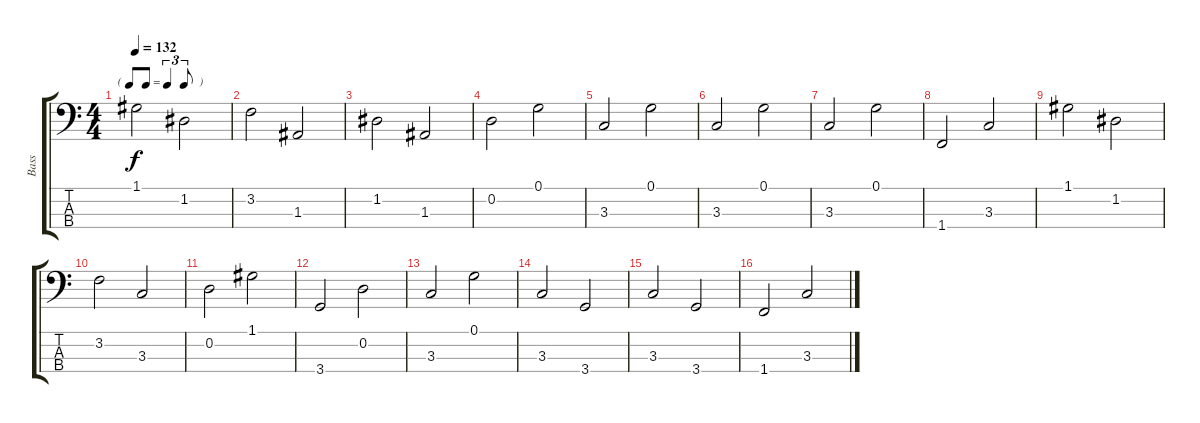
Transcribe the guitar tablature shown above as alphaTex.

\track ("Bass" "Bass") {instrument slapbass1}
\staff {score tabs}
\tuning (G2 D2 A1 E1) {hide}
\ts (4 4)
\tf triplet8th
\tempo 132
\clef f4
\ks c
1.1.2{dy f} 1.2.2 |
3.2.2 1.3.2 |
1.2.2 1.3.2 |
0.2.2 0.1.2 |
3.3.2 0.1.2 |
3.3.2 0.1.2 |
3.3.2 0.1.2 |
1.4.2 3.3.2 |
1.1.2 1.2.2 |
3.2.2 3.3.2 |
0.2.2 1.1.2 |
3.4.2 0.2.2 |
3.3.2 0.1.2 |
3.3.2 3.4.2 |
3.3.2 3.4.2 |
1.4.2 3.3.2
